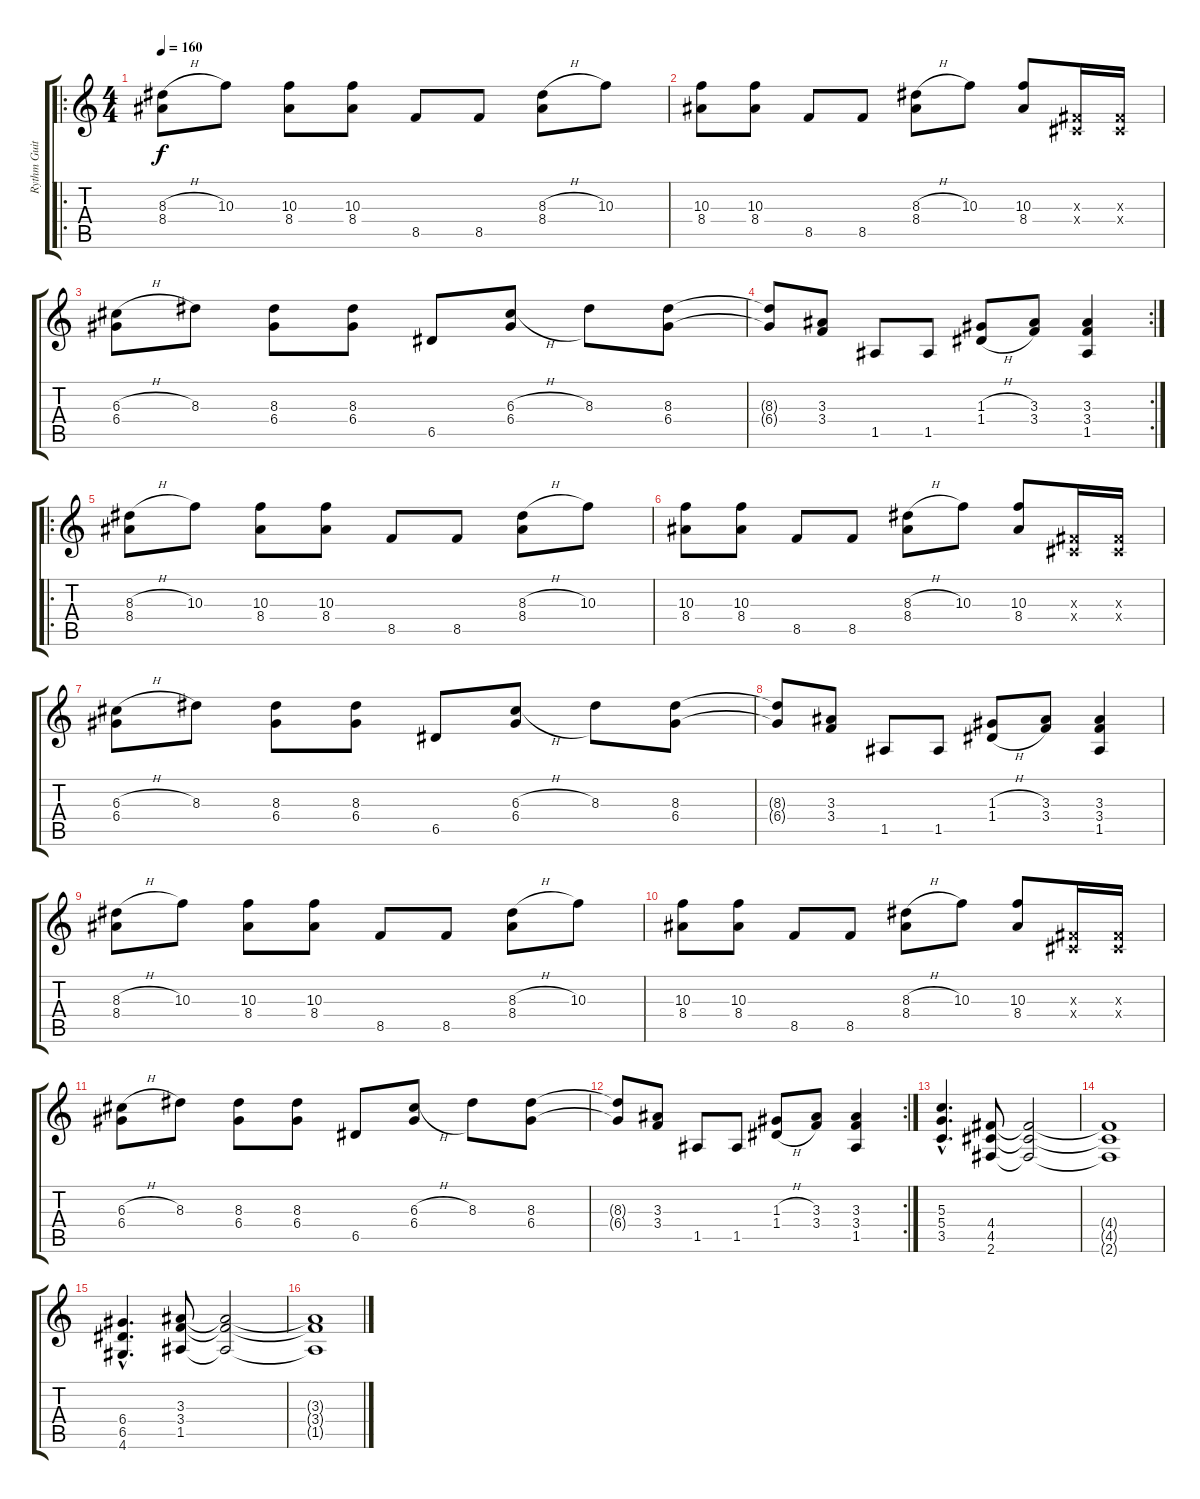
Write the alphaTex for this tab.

\track ("Rythm Guitar" "Rythm Guit") {instrument overdrivenguitar}
\staff {score tabs}
\tuning (E4 B3 G3 D3 A2 E2) {hide}
\ro
\ts (4 4)
\tempo 160
\clef g2
\ks c
(8.3{h} 8.4).8{dy f instrument overdrivenguitar} 10.3.8 (10.3 8.4).8 (10.3 8.4).8 8.5.8 8.5.8 (8.3{h} 8.4).8 10.3.8 |
(10.3 8.4).8 (10.3 8.4).8 8.5.8 8.5.8 (8.3{h} 8.4).8 10.3.8 (10.3 8.4).8 (-1.3{x} -1.4{x}).16 (-1.3{x} -1.4{x}).16 |
(6.3{h} 6.4).8 8.3.8 (8.3 6.4).8 (8.3 6.4).8 6.5.8 (6.3{h} 6.4).8 8.3.8 (8.3 6.4).8 |
\rc 2
(8.3{t} 6.4{t}).8 (3.3 3.4).8 1.5.8 1.5.8 (1.3{h} 1.4{h}).8 (3.3 3.4).8 (3.3 3.4 1.5).4 |
\ro
(8.3{h} 8.4).8 10.3.8 (10.3 8.4).8 (10.3 8.4).8 8.5.8 8.5.8 (8.3{h} 8.4).8 10.3.8 |
(10.3 8.4).8 (10.3 8.4).8 8.5.8 8.5.8 (8.3{h} 8.4).8 10.3.8 (10.3 8.4).8 (-1.3{x} -1.4{x}).16 (-1.3{x} -1.4{x}).16 |
(6.3{h} 6.4).8 8.3.8 (8.3 6.4).8 (8.3 6.4).8 6.5.8 (6.3{h} 6.4).8 8.3.8 (8.3 6.4).8 |
(8.3{t} 6.4{t}).8 (3.3 3.4).8 1.5.8 1.5.8 (1.3{h} 1.4{h}).8 (3.3 3.4).8 (3.3 3.4 1.5).4 |
(8.3{h} 8.4).8 10.3.8 (10.3 8.4).8 (10.3 8.4).8 8.5.8 8.5.8 (8.3{h} 8.4).8 10.3.8 |
(10.3 8.4).8 (10.3 8.4).8 8.5.8 8.5.8 (8.3{h} 8.4).8 10.3.8 (10.3 8.4).8 (-1.3{x} -1.4{x}).16 (-1.3{x} -1.4{x}).16 |
(6.3{h} 6.4).8 8.3.8 (8.3 6.4).8 (8.3 6.4).8 6.5.8 (6.3{h} 6.4).8 8.3.8 (8.3 6.4).8 |
\rc 2
(8.3{t} 6.4{t}).8 (3.3 3.4).8 1.5.8 1.5.8 (1.3{h} 1.4{h}).8 (3.3 3.4).8 (3.3 3.4 1.5).4 |
(5.3{hac} 5.4{hac} 3.5{hac}).4{d} (4.4 4.5 2.6).8 (4.4{t} 4.5{t} 2.6{t}).2 |
(4.4{t} 4.5{t} 2.6{t}).1 |
(6.4{hac} 6.5{hac} 4.6{hac}).4{d} (3.3 3.4 1.5).8 (3.3{t} 3.4{t} 1.5{t}).2 |
(3.3{t} 3.4{t} 1.5{t}).1
